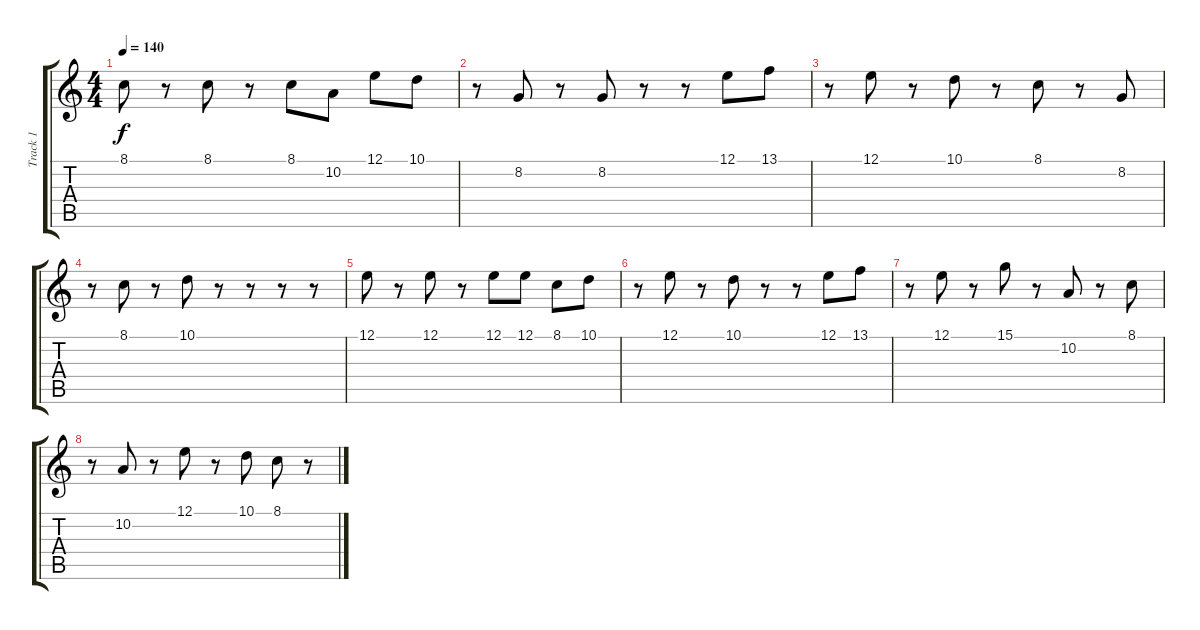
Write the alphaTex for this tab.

\track ("Track 1" "Track 1") {instrument lead8bassandlead}
\staff {score tabs}
\tuning (E4 B3 G3 D3 A2 E2) {hide}
\ts (4 4)
\tempo 140
\clef g2
\ks c
8.1.8{dy f} r.8 8.1.8 r.8 8.1.8 10.2.8 12.1.8 10.1.8 |
r.8 8.2.8 r.8 8.2.8 r.8 r.8 12.1.8 13.1.8 |
r.8 12.1.8 r.8 10.1.8 r.8 8.1.8 r.8 8.2.8 |
r.8 8.1.8 r.8 10.1.8 r.8 r.8 r.8 r.8 |
12.1.8 r.8 12.1.8 r.8 12.1.8 12.1.8 8.1.8 10.1.8 |
r.8 12.1.8 r.8 10.1.8 r.8 r.8 12.1.8 13.1.8 |
r.8 12.1.8 r.8 15.1.8 r.8 10.2.8 r.8 8.1.8 |
r.8 10.2.8 r.8 12.1.8 r.8 10.1.8 8.1.8 r.8
